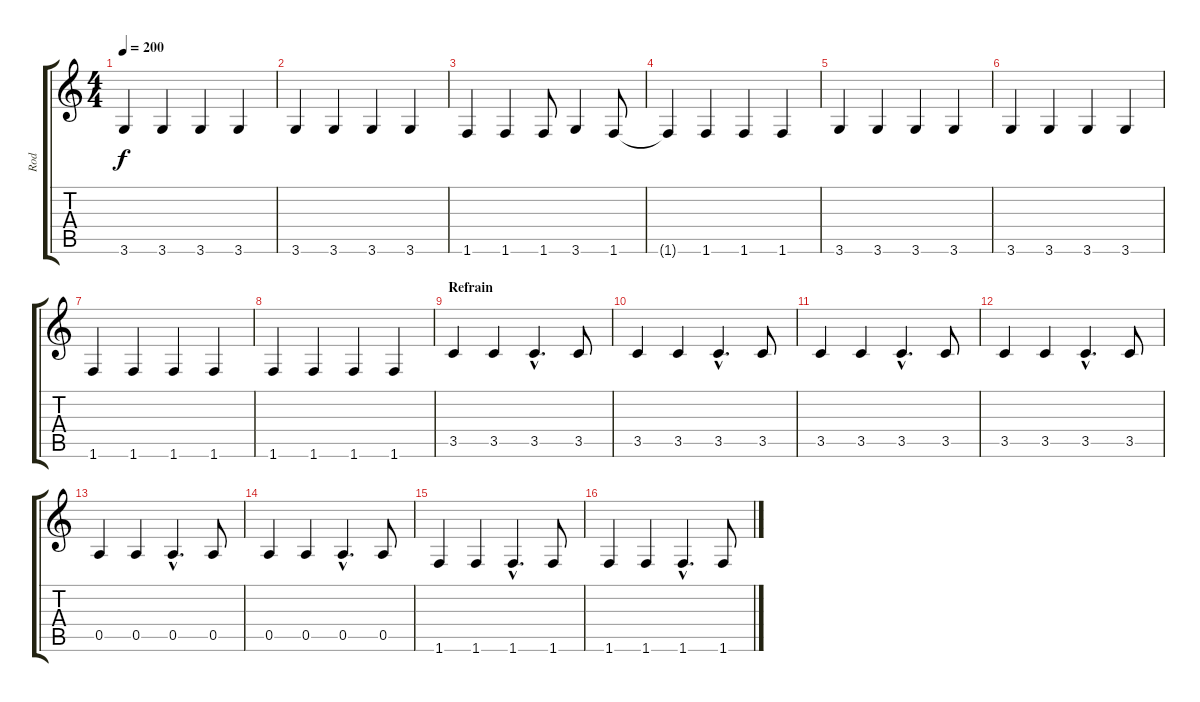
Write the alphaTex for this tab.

\track ("Rod" "Rod") {instrument fretlessbass}
\staff {score tabs}
\tuning (E4 B3 G3 D3 A2 E2) {hide}
\ts (4 4)
\tempo 200
\clef g2
\ks c
3.6.4{dy f volume 7} 3.6.4 3.6.4 3.6.4 |
3.6.4 3.6.4 3.6.4 3.6.4 |
1.6.4 1.6.4 1.6.8 3.6.4 1.6.8 |
1.6{t}.4 1.6.4 1.6.4 1.6.4 |
3.6.4 3.6.4 3.6.4 3.6.4 |
3.6.4 3.6.4 3.6.4 3.6.4 |
1.6.4 1.6.4 1.6.4 1.6.4 |
1.6.4 1.6.4 1.6.4 1.6.4 |
\section ("" "Refrain")
3.5.4 3.5.4 3.5{hac}.4{d} 3.5.8 |
3.5.4 3.5.4 3.5{hac}.4{d} 3.5.8 |
3.5.4 3.5.4 3.5{hac}.4{d} 3.5.8 |
3.5.4 3.5.4 3.5{hac}.4{d} 3.5.8 |
0.5.4 0.5.4 0.5{hac}.4{d} 0.5.8 |
0.5.4 0.5.4 0.5{hac}.4{d} 0.5.8 |
1.6.4 1.6.4 1.6{hac}.4{d} 1.6.8 |
1.6.4 1.6.4 1.6{hac}.4{d} 1.6.8
